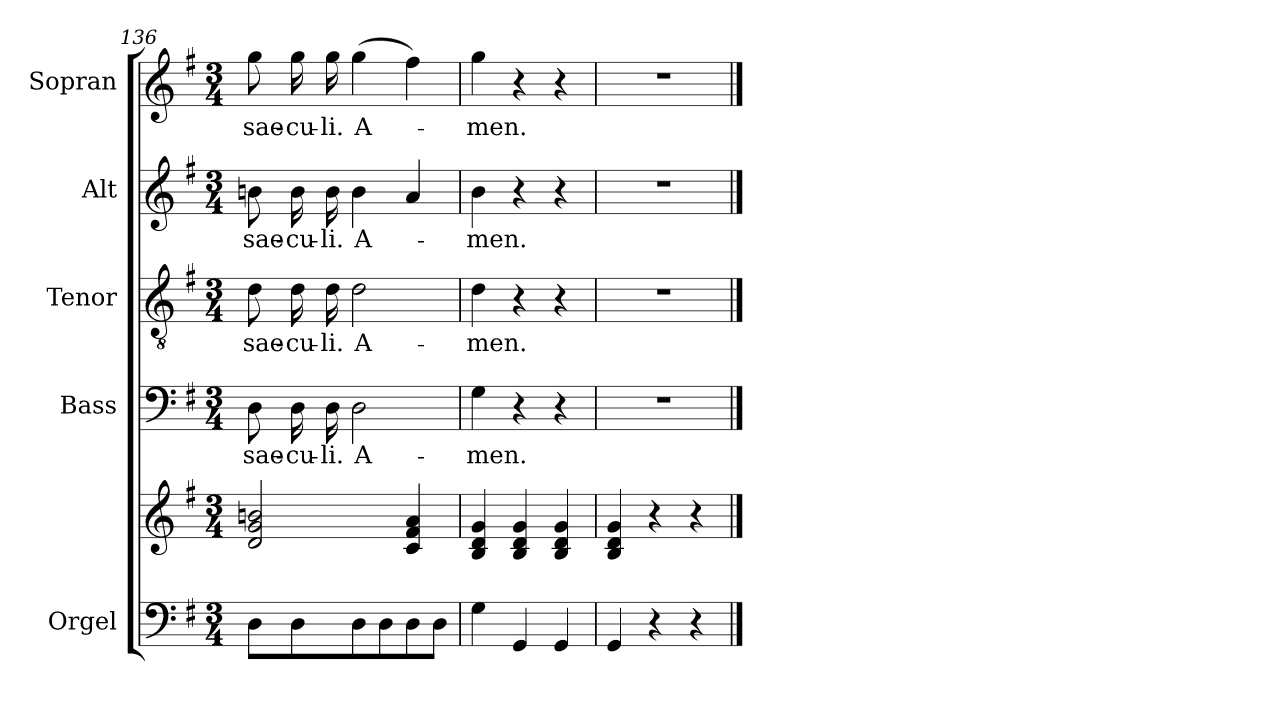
**kern	**kern	**kern	**text	**kern	**text	**kern	**text	**kern	**text
*part5	*part5	*part4	*part4	*part3	*part3	*part2	*part2	*part1	*part1
*staff6	*staff5	*staff4	*staff4	*staff3	*staff3	*staff2	*staff2	*staff1	*staff1
*I"Orgel	*	*I"Bass	*	*I"Tenor	*	*I"Alt	*	*I"Sopran	*
*I'Org.	*	*I'B	*	*I'T	*	*I'A	*	*I'S	*
*clefF4	*clefG2	*clefF4	*	*clefGv2	*	*clefG2	*	*clefG2	*
*k[f#]	*k[f#]	*k[f#]	*	*k[f#]	*	*k[f#]	*	*k[f#]	*
*G:	*G:	*G:	*	*G:	*	*G:	*	*G:	*
*M3/4	*M3/4	*M3/4	*	*M3/4	*	*M3/4	*	*M3/4	*
=136	=136	=136	=136	=136	=136	=136	=136	=136	=136
!	!	!	!LO:LY:b	!	!LO:LY:b	!	!LO:LY:b	!	!LO:LY:b
8D\L	2d/ 2g/ 2bn/	8D\	sae-	8d\	sae-	8bn\	sae-	8gg\	sae-
!	!	!	!LO:LY:b	!	!LO:LY:b	!	!LO:LY:b	!	!LO:LY:b
8D\	.	16D\	-cu-	16d\	-cu-	16b\	-cu-	16gg\	-cu-
!	!	!	!LO:LY:b	!	!LO:LY:b	!	!LO:LY:b	!	!LO:LY:b
.	.	16D\	-li.	16d\	-li.	16b\	-li.	16gg\	-li.
!	!	!	!LO:LY:b	!	!LO:LY:b	!	!LO:LY:b	!	!LO:LY:b
8D\	.	2D\	A-	2d\	A-	4b\	A-	(>4gg\	A-
8D\	.	.	.	.	.	.	.	.	.
8D\	4c/ 4f#/ 4a/	.	.	.	.	4a/	.	4ff#\)	.
8D\J	.	.	.	.	.	.	.	.	.
=137	=137	=137	=137	=137	=137	=137	=137	=137	=137
!	!	!	!LO:LY:b	!	!LO:LY:b	!	!LO:LY:b	!	!LO:LY:b
4G\	4B/ 4d/ 4g/	4G\	-men.	4d\	-men.	4b\	-men.	4gg\	-men.
4GG/	4B/ 4d/ 4g/	4r	.	4r	.	4r	.	4r	.
4GG/	4B/ 4d/ 4g/	4r	.	4r	.	4r	.	4r	.
=138	=138	=138	=138	=138	=138	=138	=138	=138	=138
4GG/	4B/ 4d/ 4g/	2.r	.	2.r	.	2.r	.	2.r	.
4r	4r	.	.	.	.	.	.	.	.
4r	4r	.	.	.	.	.	.	.	.
==	==	==	==	==	==	==	==	==	==
*-	*-	*-	*-	*-	*-	*-	*-	*-	*-
